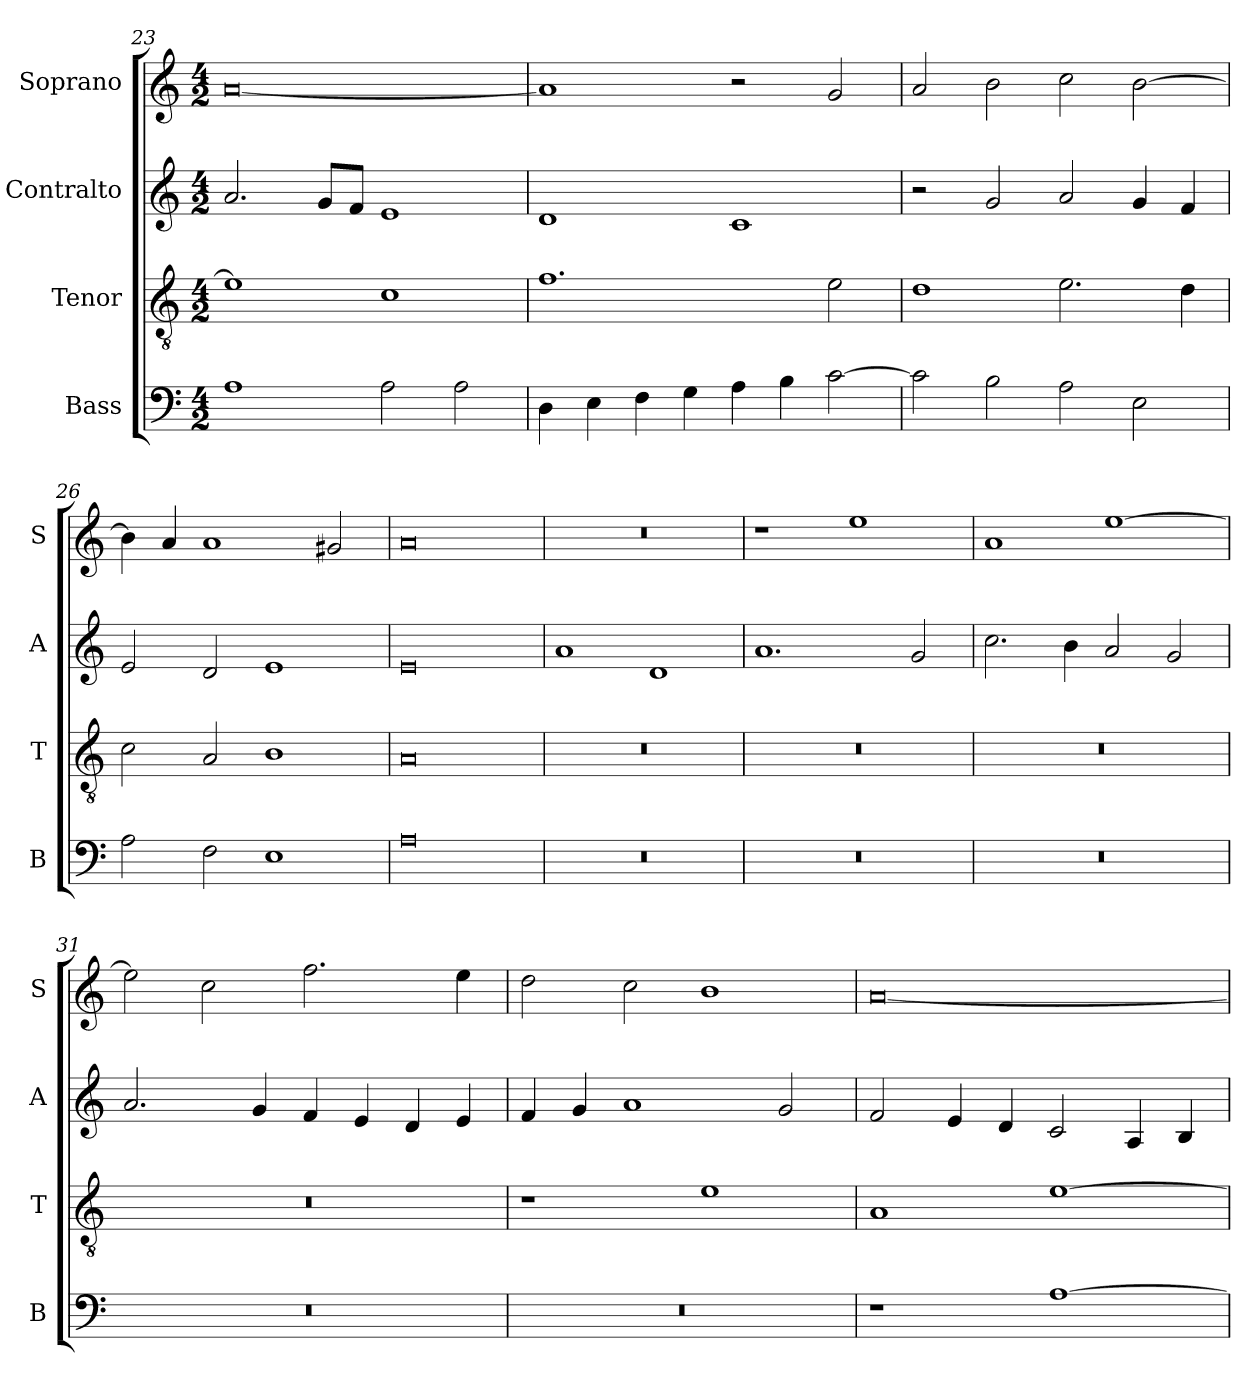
**kern	**kern	**kern	**kern
*part4	*part3	*part2	*part1
*staff4	*staff3	*staff2	*staff1
*I"Bass	*I"Tenor	*I"Contralto	*I"Soprano
*I'B	*I'T	*I'A	*I'S
*clefF4	*clefGv2	*clefG2	*clefG2
*k[]	*k[]	*k[]	*k[]
*A:aeo	*A:aeo	*A:aeo	*A:aeo
*M4/2	*M4/2	*M4/2	*M4/2
=23	=23	=23	=23
1A	1e]	2.a	[0a
.	.	8g/L	.
.	.	8f/J	.
2A	1c	1e	.
2A	.	.	.
=24	=24	=24	=24
4D	1.f	1d	1a]
4E	.	.	.
4F	.	.	.
4G	.	.	.
4A	.	1c	2r
4B	.	.	.
[2c	2e	.	2g
=25	=25	=25	=25
2c]	1d	2r	2a
2B	.	2g	2b
2A	2.e	2a	2cc
2E	.	4g	[2b
.	4d	4f	.
=26	=26	=26	=26
2A	2c	2e	4b]
.	.	.	4a
2F	2A	2d	1a
1E	1B	1e	.
.	.	.	2g#X
=27	=27	=27	=27
0A	0A	0e	0a
=28	=28	=28	=28
0r	0r	1a	0r
.	.	1d	.
=29	=29	=29	=29
0r	0r	1.a	1r
.	.	.	1ee
.	.	2g	.
=30	=30	=30	=30
0r	0r	2.cc	1a
.	.	4b	.
.	.	2a	[1ee
.	.	2g	.
=31	=31	=31	=31
0r	0r	2.a	2ee]
.	.	.	2cc
.	.	4g	.
.	.	4f	2.ff
.	.	4e	.
.	.	4d	.
.	.	4e	4ee
=32	=32	=32	=32
0r	1r	4f	2dd
.	.	4g	.
.	.	1a	2cc
.	1e	.	1b
.	.	2g	.
=33	=33	=33	=33
1r	1A	2f	[0a
.	.	4e	.
.	.	4d	.
[1A	[1e	2c	.
.	.	4A	.
.	.	4B	.
=	=	=	=
*-	*-	*-	*-
